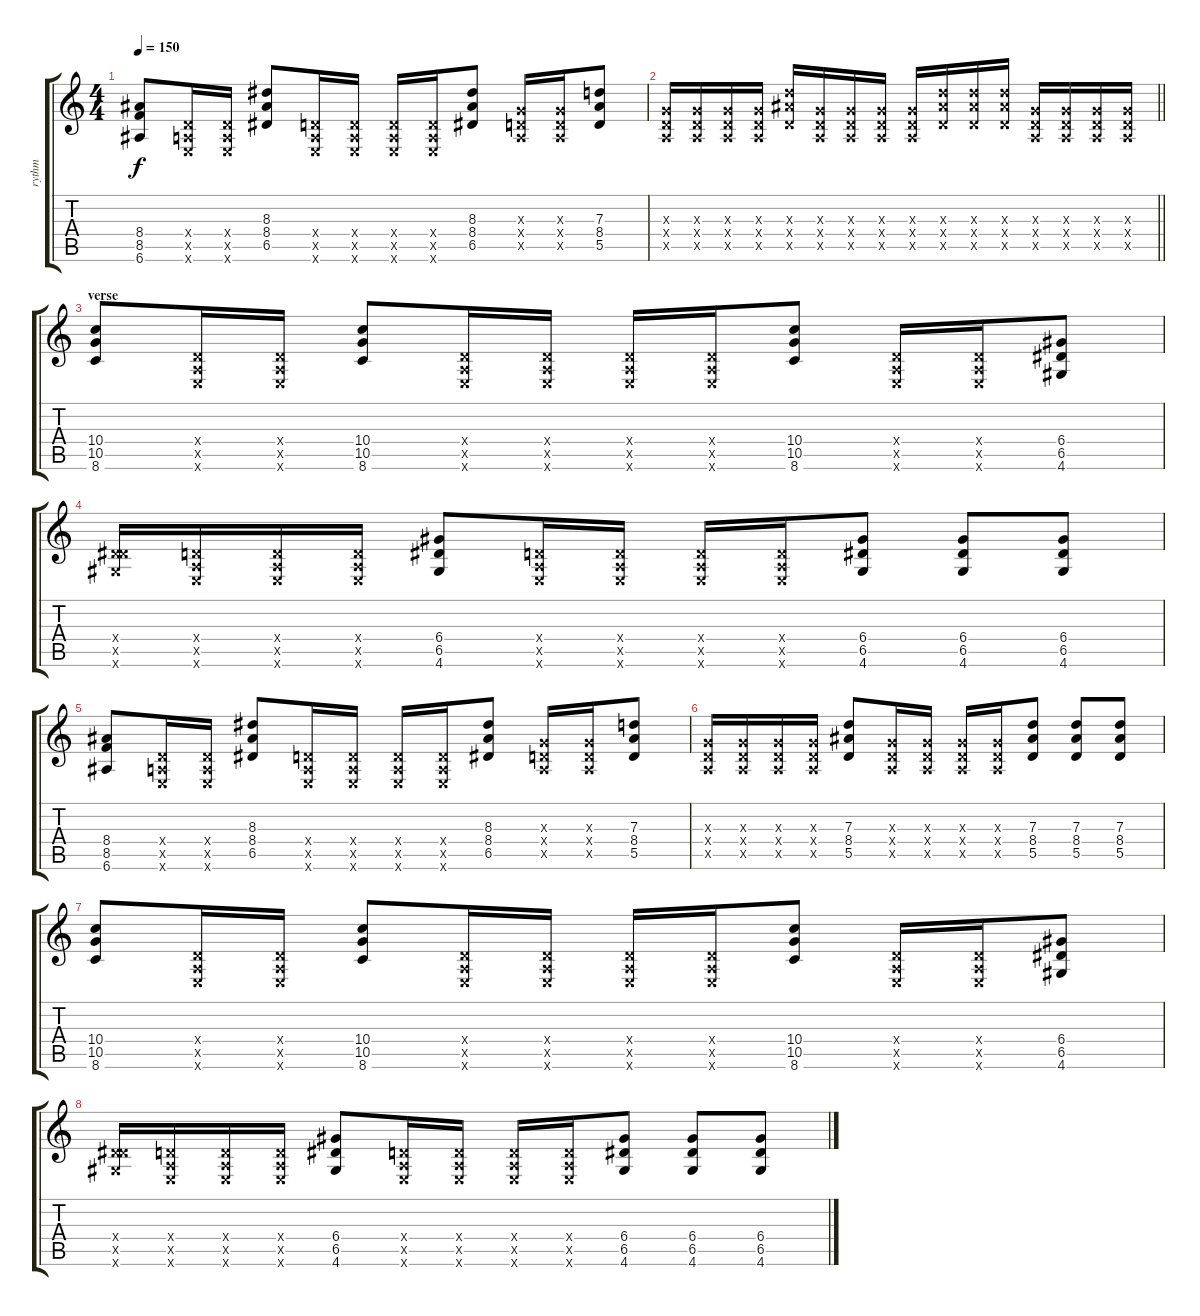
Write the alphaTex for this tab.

\track ("rythm" "rythm") {instrument distortionguitar}
\staff {score tabs}
\tuning (E4 B3 G3 D3 A2 E2) {hide}
\ts (4 4)
\tempo 150
\clef g2
\ks c
(8.4 8.5 6.6).8{dy f} (0.4{x} 0.5{x} 0.6{x}).16 (0.4{x} 0.5{x} 0.6{x}).16 (8.3 8.4 6.5).8 (0.4{x} 0.5{x} 0.6{x}).16 (0.4{x} 0.5{x} 0.6{x}).16 (0.4{x} 0.5{x} 0.6{x}).16 (0.4{x} 0.5{x} 0.6{x}).16 (8.3 8.4 6.5).8 (0.3{x} 0.4{x} 0.5{x}).16 (0.3{x} 0.4{x} 0.5{x}).16 (7.3 8.4 5.5).8 |
\barLineRight lightlight
(0.3{x} 0.4{x} 0.5{x}).16 (0.3{x} 0.4{x} 0.5{x}).16 (0.3{x} 0.4{x} 0.5{x}).16 (0.3{x} 0.4{x} 0.5{x}).16 (7.3{x} 8.4{x} 5.5{x}).16 (0.3{x} 0.4{x} 0.5{x}).16 (0.3{x} 0.4{x} 0.5{x}).16 (0.3{x} 0.4{x} 0.5{x}).16 (0.3{x} 0.4{x} 0.5{x}).16 (7.3{x} 8.4{x} 5.5{x}).16 (7.3{x} 8.4{x} 5.5{x}).16 (7.3{x} 8.4{x} 5.5{x}).16 (0.3{x} 0.4{x} 0.5{x}).16 (0.3{x} 0.4{x} 0.5{x}).16 (0.3{x} 0.4{x} 0.5{x}).16 (0.3{x} 0.4{x} 0.5{x}).16 |
\section ("" "verse")
(10.4 10.5 8.6).8 (0.4{x} 0.5{x} 0.6{x}).16 (0.4{x} 0.5{x} 0.6{x}).16 (10.4 10.5 8.6).8 (0.4{x} 0.5{x} 0.6{x}).16 (0.4{x} 0.5{x} 0.6{x}).16 (0.4{x} 0.5{x} 0.6{x}).16 (0.4{x} 0.5{x} 0.6{x}).16 (10.4 10.5 8.6).8 (0.4{x} 0.5{x} 0.6{x}).16 (0.4{x} 0.5{x} 0.6{x}).16 (6.4 6.5 4.6).8 |
(0.4{x} 6.5{x} 4.6{x}).16 (0.4{x} 0.5{x} 0.6{x}).16 (0.4{x} 0.5{x} 0.6{x}).16 (0.4{x} 0.5{x} 0.6{x}).16 (6.4 6.5 4.6).8 (0.4{x} 0.5{x} 0.6{x}).16 (0.4{x} 0.5{x} 0.6{x}).16 (0.4{x} 0.5{x} 0.6{x}).16 (0.4{x} 0.5{x} 0.6{x}).16 (6.4 6.5 4.6).8 (6.4 6.5 4.6).8 (6.4 6.5 4.6).8 |
(8.4 8.5 6.6).8 (0.4{x} 0.5{x} 0.6{x}).16 (0.4{x} 0.5{x} 0.6{x}).16 (8.3 8.4 6.5).8 (0.4{x} 0.5{x} 0.6{x}).16 (0.4{x} 0.5{x} 0.6{x}).16 (0.4{x} 0.5{x} 0.6{x}).16 (0.4{x} 0.5{x} 0.6{x}).16 (8.3 8.4 6.5).8 (0.3{x} 0.4{x} 0.5{x}).16 (0.3{x} 0.4{x} 0.5{x}).16 (7.3 8.4 5.5).8 |
(0.3{x} 0.4{x} 0.5{x}).16 (0.3{x} 0.4{x} 0.5{x}).16 (0.3{x} 0.4{x} 0.5{x}).16 (0.3{x} 0.4{x} 0.5{x}).16 (7.3 8.4 5.5).8 (0.3{x} 0.4{x} 0.5{x}).16 (0.3{x} 0.4{x} 0.5{x}).16 (0.3{x} 0.4{x} 0.5{x}).16 (0.3{x} 0.4{x} 0.5{x}).16 (7.3 8.4 5.5).8 (7.3 8.4 5.5).8 (7.3 8.4 5.5).8 |
(10.4 10.5 8.6).8 (0.4{x} 0.5{x} 0.6{x}).16 (0.4{x} 0.5{x} 0.6{x}).16 (10.4 10.5 8.6).8 (0.4{x} 0.5{x} 0.6{x}).16 (0.4{x} 0.5{x} 0.6{x}).16 (0.4{x} 0.5{x} 0.6{x}).16 (0.4{x} 0.5{x} 0.6{x}).16 (10.4 10.5 8.6).8 (0.4{x} 0.5{x} 0.6{x}).16 (0.4{x} 0.5{x} 0.6{x}).16 (6.4 6.5 4.6).8 |
(0.4{x} 6.5{x} 4.6{x}).16 (0.4{x} 0.5{x} 0.6{x}).16 (0.4{x} 0.5{x} 0.6{x}).16 (0.4{x} 0.5{x} 0.6{x}).16 (6.4 6.5 4.6).8 (0.4{x} 0.5{x} 0.6{x}).16 (0.4{x} 0.5{x} 0.6{x}).16 (0.4{x} 0.5{x} 0.6{x}).16 (0.4{x} 0.5{x} 0.6{x}).16 (6.4 6.5 4.6).8 (6.4 6.5 4.6).8 (6.4 6.5 4.6).8
